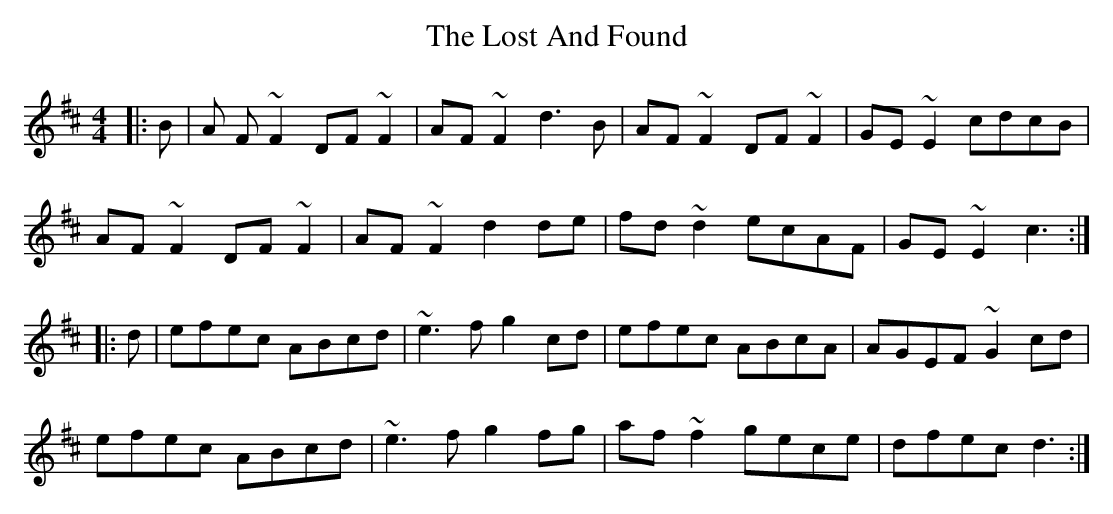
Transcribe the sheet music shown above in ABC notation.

X:1
T: The Lost And Found
M: 4/4
L: 1/8
K: Dmaj
|: B | A F ~F2 DF ~F2 | AF ~F2 d3 B | AF ~F2 DF ~F2 | GE ~E2 cdcB |$
AF ~F2 DF ~F2 | AF ~F2 d2 de | fd ~d2 ecAF | GE ~E2 c3 :|
|: d | efec ABcd | ~e3 f g2 cd | efec ABcA | AGEF ~G2 cd |
efec ABcd | ~e3 f g2 fg | af ~f2 gece | dfec d3 :|
